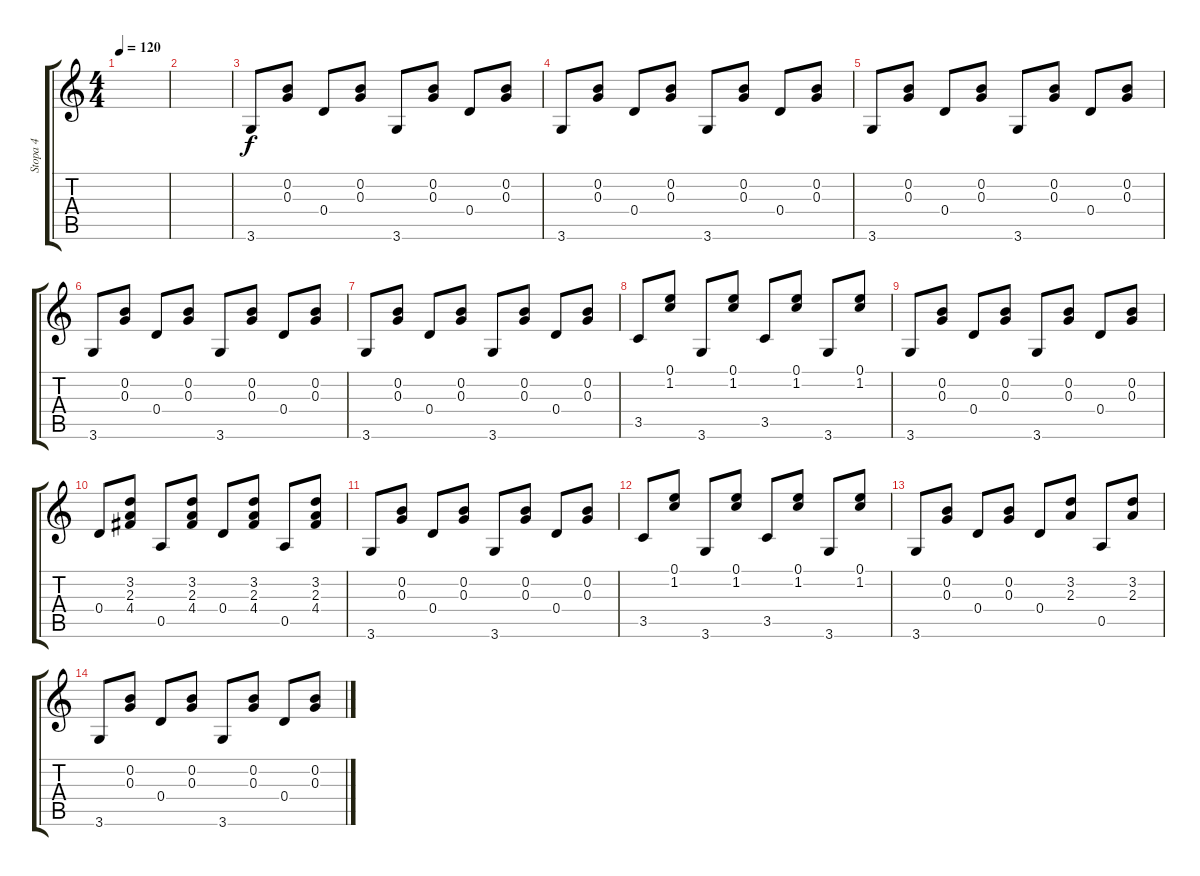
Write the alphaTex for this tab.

\track ("Stopa 4" "Stopa 4") {instrument acousticguitarsteel}
\staff {score tabs}
\tuning (E4 B3 G3 D3 A2 E2) {hide}
\ts (4 4)
\tempo 120
\clef g2
\ks c
|
|
3.6.8 (0.2 0.3).8 0.4.8 (0.2 0.3).8 3.6.8 (0.2 0.3).8 0.4.8 (0.2 0.3).8 |
3.6.8 (0.2 0.3).8 0.4.8 (0.2 0.3).8 3.6.8 (0.2 0.3).8 0.4.8 (0.2 0.3).8 |
3.6.8 (0.2 0.3).8 0.4.8 (0.2 0.3).8 3.6.8 (0.2 0.3).8 0.4.8 (0.2 0.3).8 |
3.6.8 (0.2 0.3).8 0.4.8 (0.2 0.3).8 3.6.8 (0.2 0.3).8 0.4.8 (0.2 0.3).8 |
3.6.8 (0.2 0.3).8 0.4.8 (0.2 0.3).8 3.6.8 (0.2 0.3).8 0.4.8 (0.2 0.3).8 |
3.5.8 (0.1 1.2).8 3.6.8 (0.1 1.2).8 3.5.8 (0.1 1.2).8 3.6.8 (0.1 1.2).8 |
3.6.8 (0.2 0.3).8 0.4.8 (0.2 0.3).8 3.6.8 (0.2 0.3).8 0.4.8 (0.2 0.3).8 |
0.4.8 (3.2 2.3 4.4).8 0.5.8 (3.2 2.3 4.4).8 0.4.8 (3.2 2.3 4.4).8 0.5.8 (3.2 2.3 4.4).8 |
3.6.8 (0.2 0.3).8 0.4.8 (0.2 0.3).8 3.6.8 (0.2 0.3).8 0.4.8 (0.2 0.3).8 |
3.5.8 (0.1 1.2).8 3.6.8 (0.1 1.2).8 3.5.8 (0.1 1.2).8 3.6.8 (0.1 1.2).8 |
3.6.8 (0.2 0.3).8 0.4.8 (0.2 0.3).8 0.4.8 (3.2 2.3).8 0.5.8 (3.2 2.3).8 |
3.6.8 (0.2 0.3).8 0.4.8 (0.2 0.3).8 3.6.8 (0.2 0.3).8 0.4.8 (0.2 0.3).8
